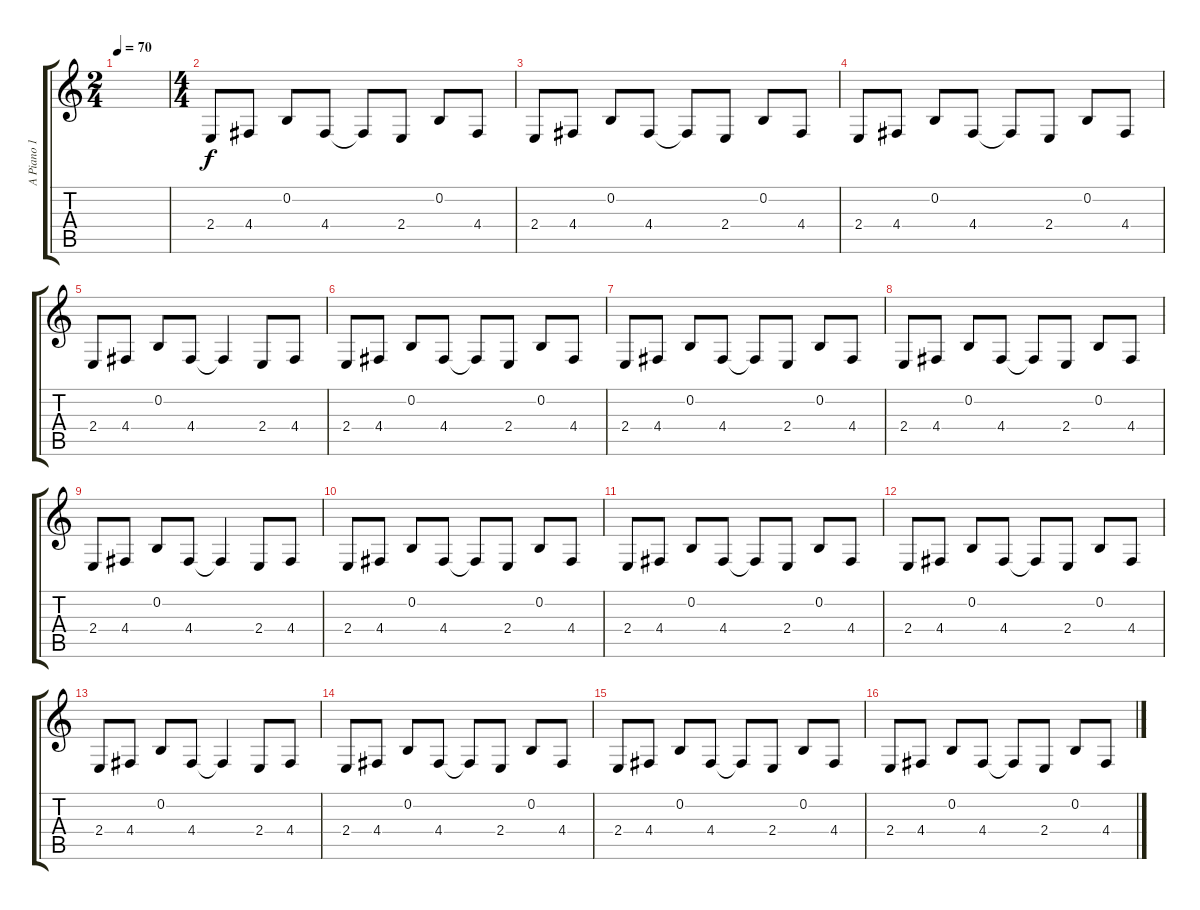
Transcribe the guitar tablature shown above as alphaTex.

\track ("A Piano 1" "A Piano 1") {instrument brightacousticpiano}
\staff {score tabs}
\tuning (E4 B3 G3 D3 A2 E2) {hide}
\ts (2 4)
\tempo 70
\clef g2
\ks c
|
\ts (4 4)
2.4.8 4.4.8 0.2.8 4.4.8 4.4{t}.8 2.4.8 0.2.8 4.4.8 |
2.4.8 4.4.8 0.2.8 4.4.8 4.4{t}.8 2.4.8 0.2.8 4.4.8 |
2.4.8 4.4.8 0.2.8 4.4.8 4.4{t}.8 2.4.8 0.2.8 4.4.8 |
2.4.8 4.4.8 0.2.8 4.4.8 4.4{t}.4 2.4.8 4.4.8 |
2.4.8 4.4.8 0.2.8 4.4.8 4.4{t}.8 2.4.8 0.2.8 4.4.8 |
2.4.8 4.4.8 0.2.8 4.4.8 4.4{t}.8 2.4.8 0.2.8 4.4.8 |
2.4.8 4.4.8 0.2.8 4.4.8 4.4{t}.8 2.4.8 0.2.8 4.4.8 |
2.4.8 4.4.8 0.2.8 4.4.8 4.4{t}.4 2.4.8 4.4.8 |
2.4.8 4.4.8 0.2.8 4.4.8 4.4{t}.8 2.4.8 0.2.8 4.4.8 |
2.4.8 4.4.8 0.2.8 4.4.8 4.4{t}.8 2.4.8 0.2.8 4.4.8 |
2.4.8 4.4.8 0.2.8 4.4.8 4.4{t}.8 2.4.8 0.2.8 4.4.8 |
2.4.8 4.4.8 0.2.8 4.4.8 4.4{t}.4 2.4.8 4.4.8 |
2.4.8 4.4.8 0.2.8 4.4.8 4.4{t}.8 2.4.8 0.2.8 4.4.8 |
2.4.8 4.4.8 0.2.8 4.4.8 4.4{t}.8 2.4.8 0.2.8 4.4.8 |
2.4.8 4.4.8 0.2.8 4.4.8 4.4{t}.8 2.4.8 0.2.8 4.4.8
